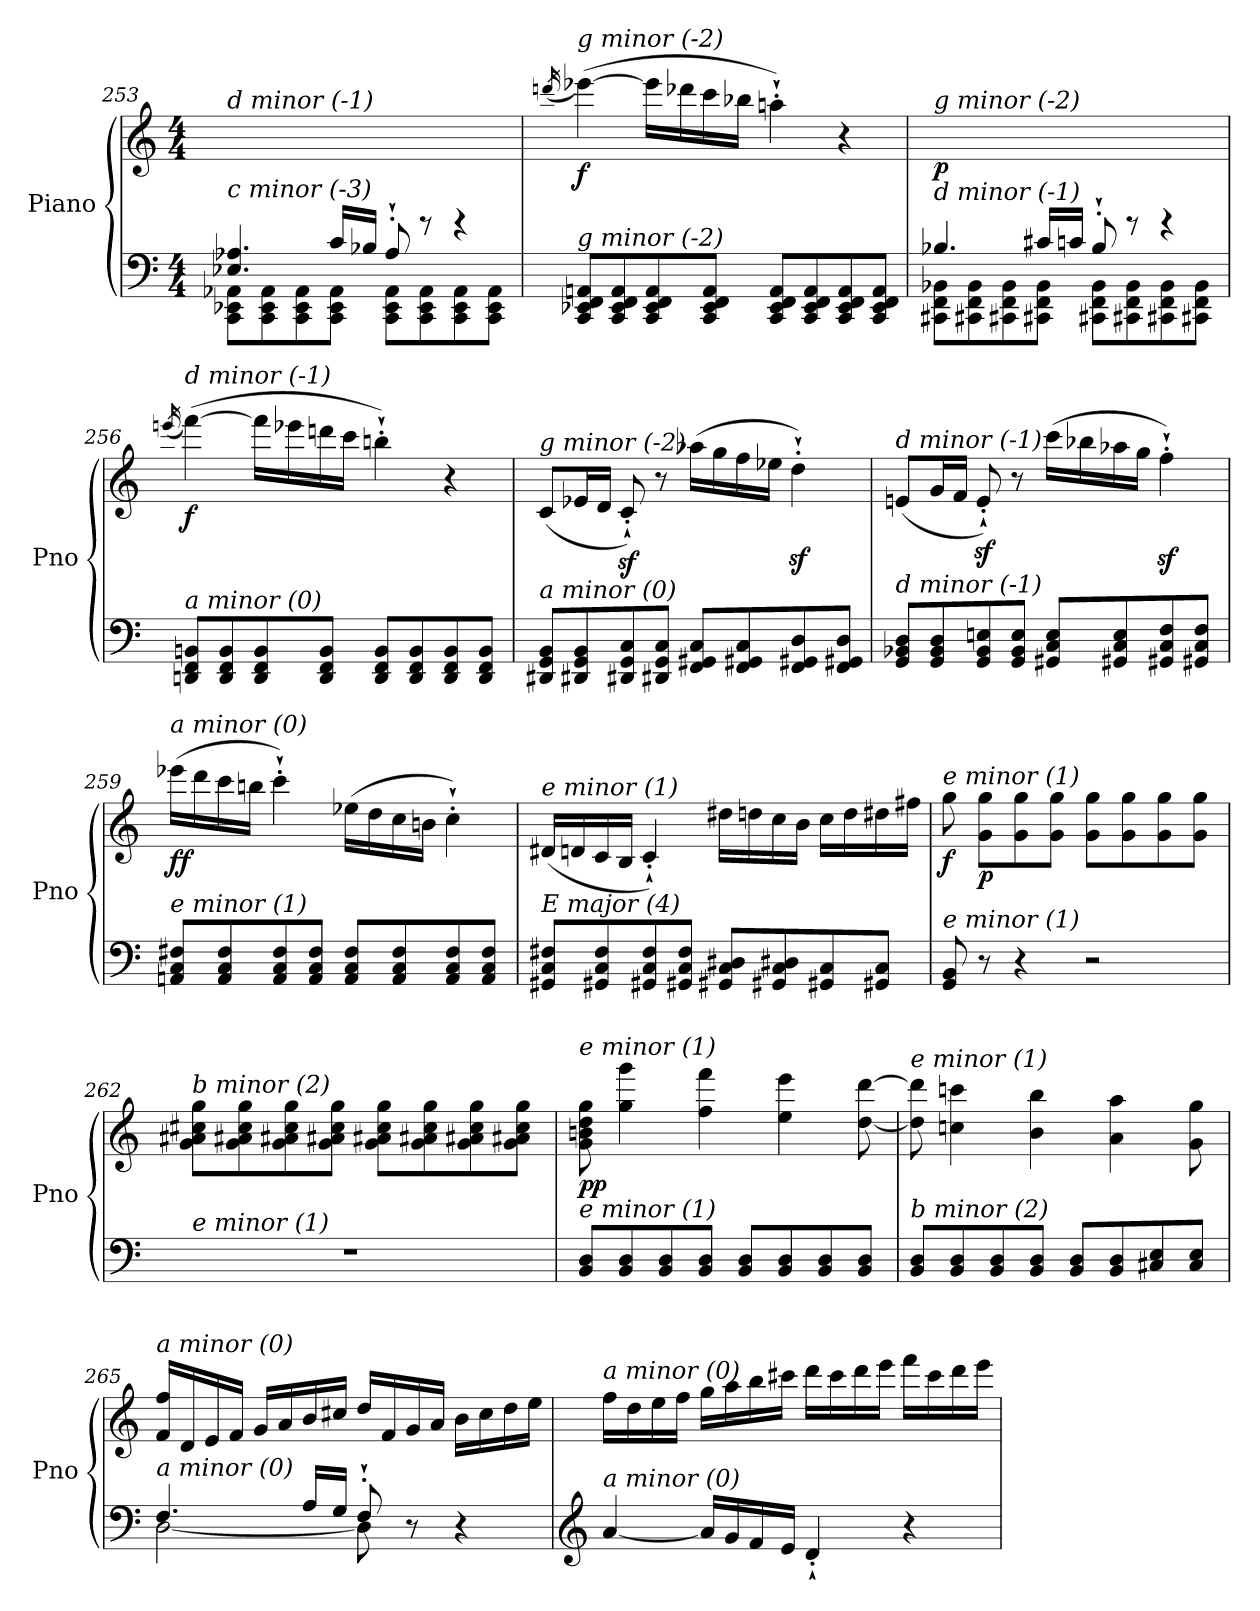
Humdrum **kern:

**kern	**kern	**dynam
*part1	*part1	*part1
*staff2	*staff1	*staff1/2
*I"Piano	*	*
*I'Pno	*	*
!!LO:PB:g=z
*clefF4	*clefG2	*
*k[]	*k[]	*
*M4/4	*M4/4	*
=253	=253	=253
*^	*	*
!	!	!LO:TX:i:t=d minor (-1)	!
!LO:TX:i:t=c minor (-3)	!	!	!
4.E-X/ 4.A-X/	8CC\ 8EE-X\ 8AA-X\L	2ryy	.
.	8CC\ 8EE-\ 8AA-\	.	.
.	8CC\ 8EE-\ 8AA-\	.	.
16c/LL	8CC\ 8EE-\ 8AA-\J	.	.
16B-X/JJ	.	.	.
8A-`'/	8CC\ 8EE-\ 8AA-\L	8ryy	.
4.ryy	8CC\ 8EE-\ 8AA-\	8rGG	.
.	8CC\ 8EE-\ 8AA-\	4rGG	.
.	8CC\ 8EE-\ 8AA-\J	.	.
*v	*v	*	*
=254	=254	=254
.	(16qdddn/	.
!	!LO:TX:i:t=g minor (-2)	!
!LO:TX:i:t=g minor (-2)	!	!
!	!	!LO:DY:b
8CC/ 8EE-X/ 8FF/ 8AAn/L	([4eee-X\)	f
8CC/ 8EE-/ 8FF/ 8AA/	.	.
8CC/ 8EE-/ 8FF/ 8AA/	16eee-\LL]	.
.	16ddd-Xi\	.
8CC/ 8EE-/ 8FF/ 8AA/J	16ccc\	.
.	16bb-X\JJ	.
8CC/ 8EE-/ 8FF/ 8AA/L	4aan`'\)	.
8CC/ 8EE-/ 8FF/ 8AA/	.	.
8CC/ 8EE-/ 8FF/ 8AA/	4r	.
8CC/ 8EE-/ 8FF/ 8AA/J	.	.
=255	=255	=255
*^	*	*
!	!	!LO:TX:i:t=g minor (-2)	!
!LO:TX:i:t=d minor (-1)	!	!	!
!	!	!	!LO:DY:b
4.B-X/	8CC#Xj\ 8FF\ 8BB-X\L	2ryy	p
.	8CC#Xj\ 8FF\ 8BB-\	.	.
.	8CC#Xj\ 8FF\ 8BB-\	.	.
16c#Xj/LL	8CC#Xj\ 8FF\ 8BB-\J	.	.
16c/JJ	.	.	.
8B-`'/	8CC#Xj\ 8FF\ 8BB-\L	8ryy	.
4.ryy	8CC#Xj\ 8FF\ 8BB-\	8rGG	.
.	8CC#Xj\ 8FF\ 8BB-\	4rGG	.
.	8CC#Xj\ 8FF\ 8BB-\J	.	.
*v	*v	*	*
!!LO:LB:g=z
=256	=256	=256
.	(16qeeen/	.
!	!LO:TX:i:t=d minor (-1)	!
!LO:TX:i:t=a minor (0)	!	!
!	!	!LO:DY:b
8DDn/ 8FF/ 8BBn/L	([4fff\)	f
8DD/ 8FF/ 8BB/	.	.
8DD/ 8FF/ 8BB/	16fff\LL]	.
.	16eee-X\	.
8DD/ 8FF/ 8BB/J	16dddn\	.
.	16ccc\JJ	.
8DD/ 8FF/ 8BB/L	4bbn`'\)	.
8DD/ 8FF/ 8BB/	.	.
8DD/ 8FF/ 8BB/	4r	.
8DD/ 8FF/ 8BB/J	.	.
=257	=257	=257
!	!LO:TX:i:t=g minor (-2)	!
!LO:TX:i:t=a minor (0)	!	!
8DD#Xj/ 8GG/ 8BB/L	(8c/L	.
8DD#Xj/ 8GG/ 8BB/	16e-X/L	.
.	16d/JJ	.
8DD#Xj/ 8GG/ 8C/	8cz<`'/)	.
8DD#Xj/ 8GG/ 8C/J	8r	.
8FF/ 8GG#Xj/ 8C/L	(16aa-X\LL	.
.	16gg\	.
8FF/ 8GG#Xj/ 8C/	16ff\	.
.	16ee-X\JJ	.
8FF/ 8GG#Xj/ 8D/	4ddz<`'\)	.
8FF/ 8GG#Xj/ 8D/J	.	.
=258	=258	=258
!	!LO:TX:i:t=d minor (-1)	!
!LO:TX:i:t=d minor (-1)	!	!
8GG/ 8BB-X/ 8D/L	(8en/L	.
8GG/ 8BB-/ 8D/	16g/L	.
.	16f/JJ	.
8GG/ 8BB-/ 8En/	8ez<`'/)	.
8GG/ 8BB-/ 8E/J	8r	.
8GG#Xj/ 8C/ 8E/L	(16ccc\LL	.
.	16bb-X\	.
8GG#Xj/ 8C/ 8E/	16aa-Xi\	.
.	16gg\JJ	.
8GG#Xj/ 8C/ 8F/	4ffz<`'\)	.
8GG#Xj/ 8C/ 8F/J	.	.
!!LO:LB:g=z
=259	=259	=259
!	!LO:TX:i:t=a minor (0)	!
!LO:TX:i:t=e minor (1)	!	!
!	!	!LO:DY:b
8AAn/ 8C/ 8F#X/L	(16eee-X\LL	ff
.	16ddd\	.
8AA/ 8C/ 8F#/	16ccc\	.
.	16bbn\JJ	.
8AA/ 8C/ 8F#/	4ccc`'\)	.
8AA/ 8C/ 8F#/J	.	.
8AA/ 8C/ 8F#/L	(16ee-X\LL	.
.	16dd\	.
8AA/ 8C/ 8F#/	16cc\	.
.	16bn\JJ	.
8AA/ 8C/ 8F#/	4cc`'\)	.
8AA/ 8C/ 8F#/J	.	.
=260	=260	=260
!	!LO:TX:i:t=e minor (1)	!
!LO:TX:i:t=E major (4)	!	!
8GG#Xj/ 8C/ 8F#X/L	(16d#Xj/LL	.
.	16d/	.
8GG#Xj/ 8C/ 8F#/	16c/	.
.	16B/JJ	.
8GG#Xj/ 8C/ 8F#/	4c`'/)	.
8GG#Xj/ 8C/ 8F#/J	.	.
8GG#Xj/ 8C/ 8D#Xj/L	16dd#Xj\LL	.
.	16dd\	.
8GG#Xj/ 8C/ 8D#Xj/	16cc\	.
.	16b\JJ	.
8GG#Xj/ 8C/	16cc\LL	.
.	16dd\	.
8GG#Xj/ 8C/J	16dd#Xj\	.
.	16ff#X\JJ	.
=261	=261	=261
!	!LO:TX:i:t=e minor (1)	!
!LO:TX:i:t=e minor (1)	!	!
!	!	!LO:DY:b
8GG/ 8BB/	8gg\	f
!	!	!LO:DY:b
8r	8g\ 8gg\L	p
4r	8g\ 8gg\	.
.	8g\ 8gg\J	.
2r	8g\ 8gg\L	.
.	8g\ 8gg\	.
.	8g\ 8gg\	.
.	8g\ 8gg\J	.
!!LO:LB:g=z
=262	=262	=262
!	!LO:TX:i:t=b minor (2)	!
!LO:TX:i:t=e minor (1)	!	!
!	!	!LO:DY:b
1r	8g\ 8a#Xj\ 8cc#X\ 8gg\L	other-dynamics
.	8g\ 8a#Xj\ 8cc#\ 8gg\	.
.	8g\ 8a#Xj\ 8cc#\ 8gg\	.
.	8g\ 8a#Xj\ 8cc#\ 8gg\J	.
.	8g\ 8a#Xj\ 8cc#\ 8gg\L	.
.	8g\ 8a#Xj\ 8cc#\ 8gg\	.
.	8g\ 8a#Xj\ 8cc#\ 8gg\	.
.	8g\ 8a#Xj\ 8cc#\ 8gg\J	.
=263	=263	=263
!	!LO:TX:i:t=e minor (1)	!
!LO:TX:i:t=e minor (1)	!	!
!	!	!LO:DY:b
8BB/ 8D/L	8g\ 8bn\ 8dd\ 8gg\	pp
8BB/ 8D/	4gg\ 4ggg\	.
8BB/ 8D/	.	.
8BB/ 8D/J	4ff\ 4fff\	.
8BB/ 8D/L	.	.
8BB/ 8D/	4ee\ 4eee\	.
8BB/ 8D/	.	.
8BB/ 8D/J	[8dd\ [8ddd\	.
=264	=264	=264
!	!LO:TX:i:t=e minor (1)	!
!LO:TX:i:t=b minor (2)	!	!
8BB/ 8D/L	8dd\] 8ddd\]	.
8BB/ 8D/	4ccn\ 4cccn\	.
8BB/ 8D/	.	.
8BB/ 8D/J	4b\ 4bb\	.
8BB/ 8D/L	.	.
8BB/ 8D/	4a\ 4aa\	.
8C#X/ 8E/	.	.
8C#/ 8E/J	8g\ 8gg\	.
=265	=265	=265
*^	*^	*
!	!	!LO:TX:i:t=a minor (0)	!	!
!LO:TX:i:t=a minor (0)	!	!	!	!
4.F/	[2D\	16f/ 16ff/LL	2ryy	.
.	.	16d/	.	.
.	.	16e/	.	.
.	.	16f/JJ	.	.
.	.	16g/LL	.	.
.	.	16a/	.	.
16A/LL	.	16b/	.	.
16G/JJ	.	16cc#X/JJ	.	.
8F`'/	8D\]	16dd/LL	8ryy	.
.	.	16f/	.	.
8r	4.ryy	16g/	4.ryy	.
.	.	16a/JJ	.	.
4r	.	16b\LL	.	.
.	.	16cc#\	.	.
.	.	16dd\	.	.
.	.	16ee\JJ	.	.
*v	*v	*	*	*
*	*v	*v	*
!!LO:LB:g=z
=266	=266	=266
*clefG2	*	*
!	!LO:TX:i:t=a minor (0)	!
!LO:TX:i:t=a minor (0)	!	!
[4a/	16ff\LL	.
.	16dd\	.
.	16ee\	.
.	16ff\JJ	.
16a/LL]	16gg\LL	.
16g/	16aa\	.
16f/	16bb\	.
16e/JJ	16ccc#X\JJ	.
4d`'/	16ddd\LL	.
.	16ccc#\	.
.	16ddd\	.
.	16eee\JJ	.
4r	16fff\LL	.
.	16ccc#\	.
.	16ddd\	.
.	16eee\JJ	.
=	=	=
*-	*-	*-
